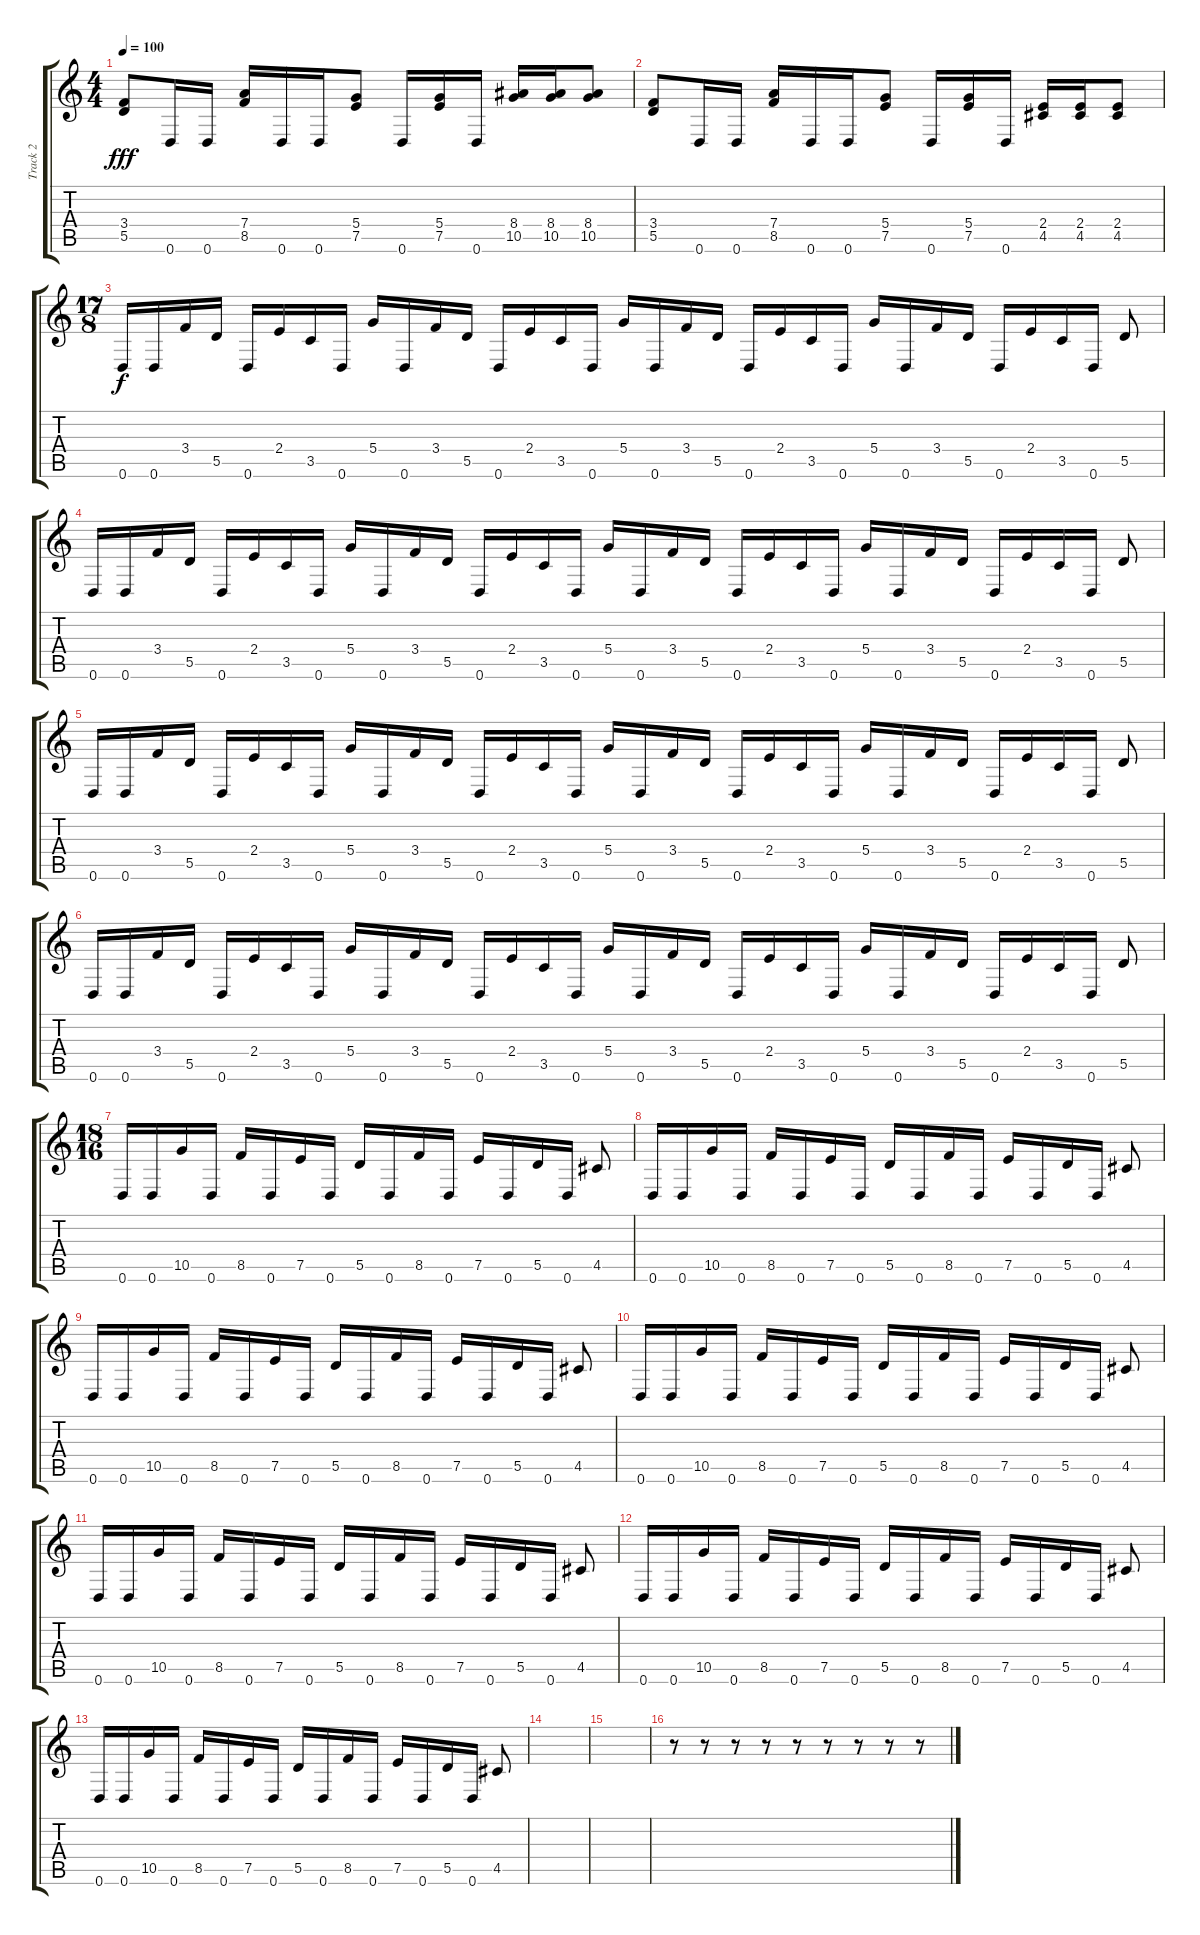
\track ("Track 2" "Track 2") {instrument distortionguitar}
\staff {score tabs}
\tuning (E4 B3 G3 D3 A2 D2) {hide}
\ts (4 4)
\tempo 100
\clef g2
\ks c
(3.4 5.5).8{dy fff} 0.6.16 0.6.16 (7.4 8.5).16 0.6.16 0.6.16 (5.4 7.5).8 0.6.16 (5.4 7.5).16 0.6.16 (8.4 10.5).16 (8.4 10.5).16 (8.4 10.5).8 |
(3.4 5.5).8 0.6.16 0.6.16 (7.4 8.5).16 0.6.16 0.6.16 (5.4 7.5).8 0.6.16 (5.4 7.5).16 0.6.16 (2.4 4.5).16 (2.4 4.5).16 (2.4 4.5).8 |
\ts (17 8)
0.6.16{dy f} 0.6.16 3.4.16 5.5.16 0.6.16 2.4.16 3.5.16 0.6.16 5.4.16 0.6.16 3.4.16 5.5.16 0.6.16 2.4.16 3.5.16 0.6.16 5.4.16 0.6.16 3.4.16 5.5.16 0.6.16 2.4.16 3.5.16 0.6.16 5.4.16 0.6.16 3.4.16 5.5.16 0.6.16 2.4.16 3.5.16 0.6.16 5.5.8 |
0.6.16 0.6.16 3.4.16 5.5.16 0.6.16 2.4.16 3.5.16 0.6.16 5.4.16 0.6.16 3.4.16 5.5.16 0.6.16 2.4.16 3.5.16 0.6.16 5.4.16 0.6.16 3.4.16 5.5.16 0.6.16 2.4.16 3.5.16 0.6.16 5.4.16 0.6.16 3.4.16 5.5.16 0.6.16 2.4.16 3.5.16 0.6.16 5.5.8 |
0.6.16 0.6.16 3.4.16 5.5.16 0.6.16 2.4.16 3.5.16 0.6.16 5.4.16 0.6.16 3.4.16 5.5.16 0.6.16 2.4.16 3.5.16 0.6.16 5.4.16 0.6.16 3.4.16 5.5.16 0.6.16 2.4.16 3.5.16 0.6.16 5.4.16 0.6.16 3.4.16 5.5.16 0.6.16 2.4.16 3.5.16 0.6.16 5.5.8 |
0.6.16 0.6.16 3.4.16 5.5.16 0.6.16 2.4.16 3.5.16 0.6.16 5.4.16 0.6.16 3.4.16 5.5.16 0.6.16 2.4.16 3.5.16 0.6.16 5.4.16 0.6.16 3.4.16 5.5.16 0.6.16 2.4.16 3.5.16 0.6.16 5.4.16 0.6.16 3.4.16 5.5.16 0.6.16 2.4.16 3.5.16 0.6.16 5.5.8 |
\ts (18 16)
0.6.16 0.6.16 10.5.16 0.6.16 8.5.16 0.6.16 7.5.16 0.6.16 5.5.16 0.6.16 8.5.16 0.6.16 7.5.16 0.6.16 5.5.16 0.6.16 4.5.8 |
0.6.16 0.6.16 10.5.16 0.6.16 8.5.16 0.6.16 7.5.16 0.6.16 5.5.16 0.6.16 8.5.16 0.6.16 7.5.16 0.6.16 5.5.16 0.6.16 4.5.8 |
0.6.16 0.6.16 10.5.16 0.6.16 8.5.16 0.6.16 7.5.16 0.6.16 5.5.16 0.6.16 8.5.16 0.6.16 7.5.16 0.6.16 5.5.16 0.6.16 4.5.8 |
0.6.16 0.6.16 10.5.16 0.6.16 8.5.16 0.6.16 7.5.16 0.6.16 5.5.16 0.6.16 8.5.16 0.6.16 7.5.16 0.6.16 5.5.16 0.6.16 4.5.8 |
0.6.16 0.6.16 10.5.16 0.6.16 8.5.16 0.6.16 7.5.16 0.6.16 5.5.16 0.6.16 8.5.16 0.6.16 7.5.16 0.6.16 5.5.16 0.6.16 4.5.8 |
0.6.16 0.6.16 10.5.16 0.6.16 8.5.16 0.6.16 7.5.16 0.6.16 5.5.16 0.6.16 8.5.16 0.6.16 7.5.16 0.6.16 5.5.16 0.6.16 4.5.8 |
0.6.16 0.6.16 10.5.16 0.6.16 8.5.16 0.6.16 7.5.16 0.6.16 5.5.16 0.6.16 8.5.16 0.6.16 7.5.16 0.6.16 5.5.16 0.6.16 4.5.8 |
|
|
r.8 r.8 r.8 r.8 r.8 r.8 r.8 r.8 r.8
